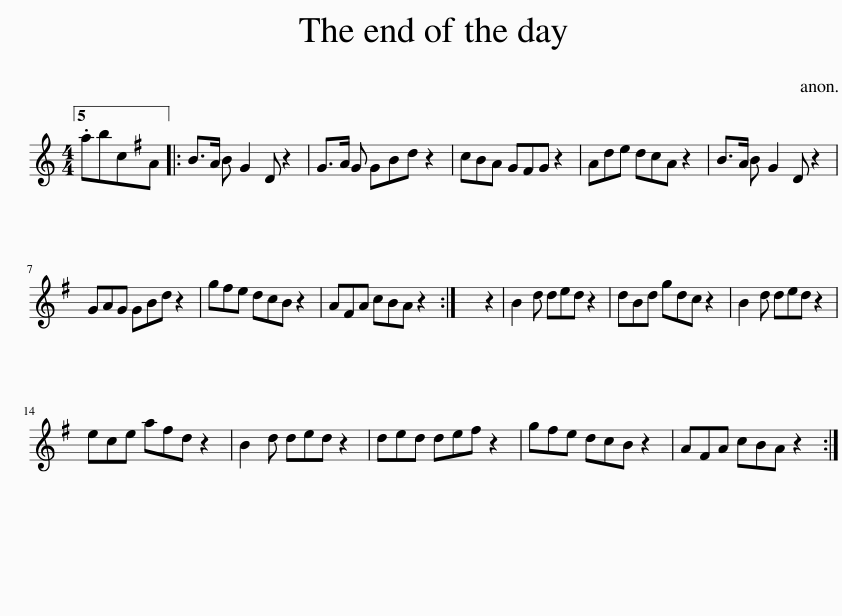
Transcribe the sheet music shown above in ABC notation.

X:1
L:1/8
M:4/4
I:linebreak $
K:C
V:1 treble
V:1
 .abcA |: B>A B G2 D z2 | G>A G GBd z2 | cBA G^FG z2 | Ade dcA z2 | %5
 B>A B G2 D z2 |$ GAG GBd z2 | g^fe dcB z2 | A^FA cBA z2 :| x8 | %10
 B2 d ded z2 | dBd gdc z2 | B2 d ded z2 |$ ece a^fd z2 | B2 d ded z2 | %15
 ded de^f z2 | g^fe dcB z2 | A^FA cBA z2 :| %18
